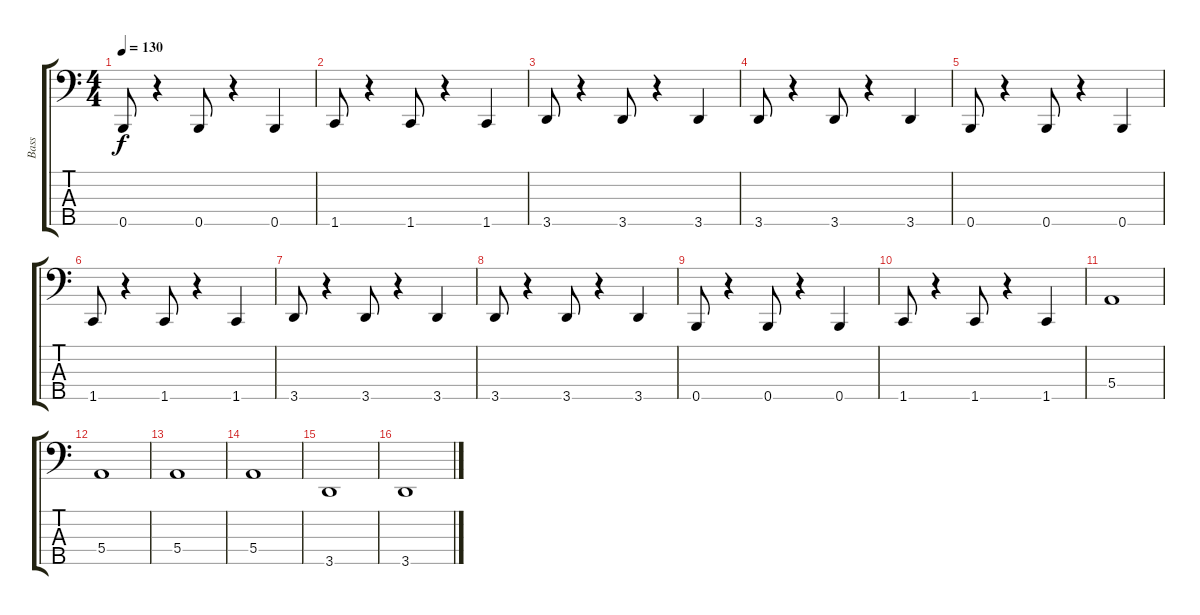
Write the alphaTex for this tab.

\track ("Bass" "Bass") {instrument electricbassfinger}
\staff {score tabs}
\tuning (G2 D2 A1 E1 B0) {hide}
\ts (4 4)
\tempo 130
\clef f4
\ks c
0.5.8{dy f} r.4 0.5.8 r.4 0.5.4 |
1.5.8 r.4 1.5.8 r.4 1.5.4 |
3.5.8 r.4 3.5.8 r.4 3.5.4 |
3.5.8 r.4 3.5.8 r.4 3.5.4 |
0.5.8 r.4 0.5.8 r.4 0.5.4 |
1.5.8 r.4 1.5.8 r.4 1.5.4 |
3.5.8 r.4 3.5.8 r.4 3.5.4 |
3.5.8 r.4 3.5.8 r.4 3.5.4 |
0.5.8 r.4 0.5.8 r.4 0.5.4 |
1.5.8 r.4 1.5.8 r.4 1.5.4 |
5.4.1 |
5.4.1 |
5.4.1 |
5.4.1 |
3.5.1 |
3.5.1
